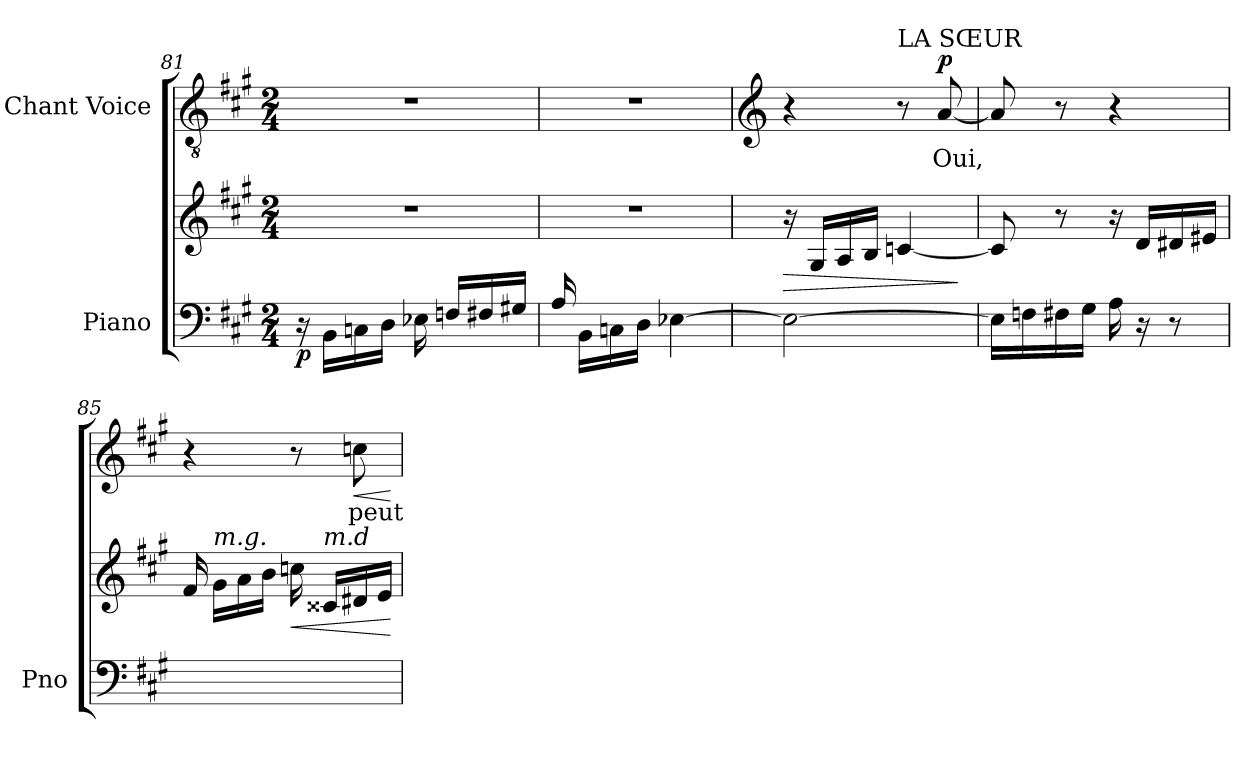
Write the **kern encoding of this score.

**kern	**kern	**dynam	**kern	**text	**dynam
*part2	*part2	*part2	*part1	*part1	*part1
*staff3	*staff2	*staff2/3	*staff1	*staff1	*staff1
*I"Piano	*	*	*I"Chant Voice	*	*
*I'Pno	*	*	*	*	*
*clefF4	*clefG2	*	*clefGv2	*	*
*k[f#c#g#]	*k[f#c#g#]	*	*k[f#c#g#]	*	*
*M2/4	*M2/4	*	*M2/4	*	*
=81	=81	=81	=81	=81	=81
!	!	!LO:DY:b=2	!	!	!
16r	2r	p	2r	.	.
16BB\LL	.	.	.	.	.
16Cn\	.	.	.	.	.
16D\JJ	.	.	.	.	.
16E-X\	.	.	.	.	.
16Fn/LL	.	.	.	.	.
16F#X/	.	.	.	.	.
16G#X/JJ	.	.	.	.	.
=82	=82	=82	=82	=82	=82
16A/	2r	.	2r	.	.
16BB\LL	.	.	.	.	.
16Cn\	.	.	.	.	.
16D\JJ	.	.	.	.	.
[4E-X\	.	.	.	.	.
=83	=83	=83	=83	=83	=83
*	*	*	*clefG2	*	*
!	!	!LO:HP:b	!	!	!
2E-\_	16r	>	4r	.	.
.	16G#/LL	.	.	.	.
.	16A/	.	.	.	.
.	16B/JJ	.	.	.	.
!	!	!	!LO:TX:a:t=LA SŒUR	!	!
.	[4cn/	.	8r	.	.
!	!	!	!	!	!LO:DY:a
.	.	.	[8a/	Oui,	p
.	.	]	.	.	.
=84	=84	=84	=84	=84	=84
16E-\LL]	8c/]	.	8a/]	.	.
16Fn\	.	.	.	.	.
16F#X\	8r	.	8r	.	.
16G#\JJ	.	.	.	.	.
16A\	16r	.	4r	.	.
16r	16d/LL	.	.	.	.
8r	16d#X/	.	.	.	.
.	16e#X/JJ	.	.	.	.
=85	=85	=85	=85	=85	=85
2ryy	16f#/	.	4r	.	.
!	!LO:TX:i:t=m.g.	!	!	!	!
.	16g#\LL	.	.	.	.
.	16a\	.	.	.	.
.	16b\JJ	.	.	.	.
!	!	!LO:HP:b	!	!	!
.	16ccn\	<	8r	.	.
!	!LO:TX:i:t=m.d	!	!	!	!
.	16c##X/LL	.	.	.	.
!	!	!	!	!	!LO:HP:b
.	16d#X/	.	8ccn\	peut-	<
.	16e/JJ	.	.	.	.
.	.	[	.	.	[
=	=	=	=	=	=
*-	*-	*-	*-	*-	*-
